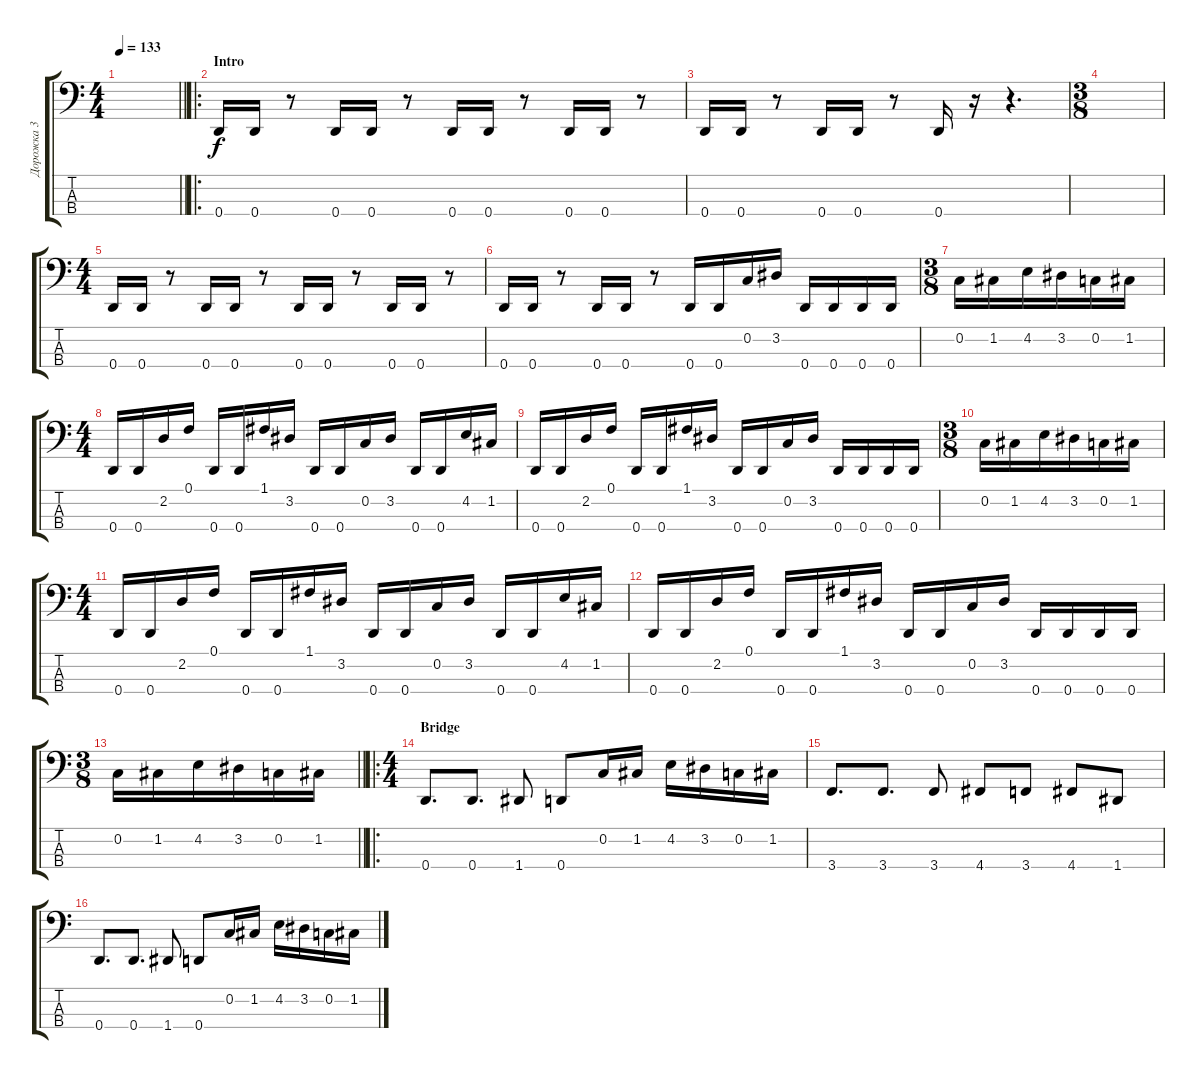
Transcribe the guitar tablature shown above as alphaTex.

\track ("Дорожка 3" "Дорожка 3") {instrument slapbass2}
\staff {score tabs}
\tuning (F2 C2 G1 D1) {hide}
\ts (4 4)
\tempo 133
\clef f4
\barLineRight lightlight
\ks c
|
\ro
\section ("" "Intro")
0.4.16 0.4.16 r.8 0.4.16 0.4.16 r.8 0.4.16 0.4.16 r.8 0.4.16 0.4.16 r.8 |
0.4.16 0.4.16 r.8 0.4.16 0.4.16 r.8 0.4.16 r.16 r.4{d} |
\ts (3 8)
|
\ts (4 4)
0.4.16 0.4.16 r.8 0.4.16 0.4.16 r.8 0.4.16 0.4.16 r.8 0.4.16 0.4.16 r.8 |
0.4.16 0.4.16 r.8 0.4.16 0.4.16 r.8 0.4.16 0.4.16 0.2.16 3.2.16 0.4.16 0.4.16 0.4.16 0.4.16 |
\ts (3 8)
0.2.16 1.2.16 4.2.16 3.2.16 0.2.16 1.2.16 |
\ts (4 4)
0.4.16 0.4.16 2.2.16 0.1.16 0.4.16 0.4.16 1.1.16 3.2.16 0.4.16 0.4.16 0.2.16 3.2.16 0.4.16 0.4.16 4.2.16 1.2.16 |
0.4.16 0.4.16 2.2.16 0.1.16 0.4.16 0.4.16 1.1.16 3.2.16 0.4.16 0.4.16 0.2.16 3.2.16 0.4.16 0.4.16 0.4.16 0.4.16 |
\ts (3 8)
0.2.16 1.2.16 4.2.16 3.2.16 0.2.16 1.2.16 |
\ts (4 4)
0.4.16 0.4.16 2.2.16 0.1.16 0.4.16 0.4.16 1.1.16 3.2.16 0.4.16 0.4.16 0.2.16 3.2.16 0.4.16 0.4.16 4.2.16 1.2.16 |
0.4.16 0.4.16 2.2.16 0.1.16 0.4.16 0.4.16 1.1.16 3.2.16 0.4.16 0.4.16 0.2.16 3.2.16 0.4.16 0.4.16 0.4.16 0.4.16 |
\ts (3 8)
\barLineRight lightlight
0.2.16 1.2.16 4.2.16 3.2.16 0.2.16 1.2.16 |
\ro
\ts (4 4)
\section ("" "Bridge")
0.4.8{d} 0.4.8{d} 1.4.8 0.4.8 0.2.16 1.2.16 4.2.16 3.2.16 0.2.16 1.2.16 |
3.4.8{d} 3.4.8{d} 3.4.8 4.4.8 3.4.8 4.4.8 1.4.8 |
0.4.8{d} 0.4.8{d} 1.4.8 0.4.8 0.2.16 1.2.16 4.2.16 3.2.16 0.2.16 1.2.16
